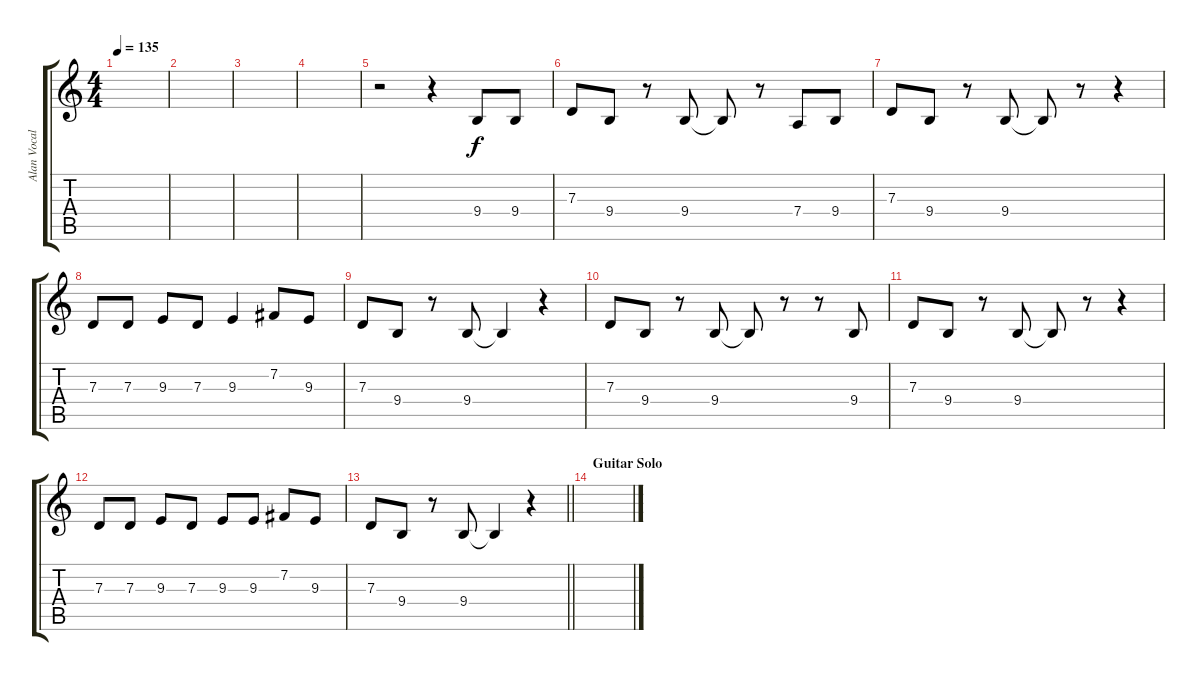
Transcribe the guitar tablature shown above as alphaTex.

\track ("Alan Vocals" "Alan Vocal") {instrument lead2sawtooth}
\staff {score tabs}
\tuning (E4 B3 G3 D3 A2 E2) {hide}
\ts (4 4)
\tempo 135
\clef g2
\ks c
|
|
|
|
r.2 r.4 9.4.8 9.4.8 |
7.3.8 9.4.8 r.8 9.4.8 9.4{t}.8 r.8 7.4.8 9.4.8 |
7.3.8 9.4.8 r.8 9.4.8 9.4{t}.8 r.8 r.4 |
7.3.8 7.3.8 9.3.8 7.3.8 9.3.4 7.2.8 9.3.8 |
7.3.8 9.4.8 r.8 9.4.8 9.4{t}.4 r.4 |
7.3.8 9.4.8 r.8 9.4.8 9.4{t}.8 r.8 r.8 9.4.8 |
7.3.8 9.4.8 r.8 9.4.8 9.4{t}.8 r.8 r.4 |
7.3.8 7.3.8 9.3.8 7.3.8 9.3.8 9.3.8 7.2.8 9.3.8 |
\barLineRight lightlight
7.3.8 9.4.8 r.8 9.4.8 9.4{t}.4 r.4 |
\section ("" "Guitar Solo")
